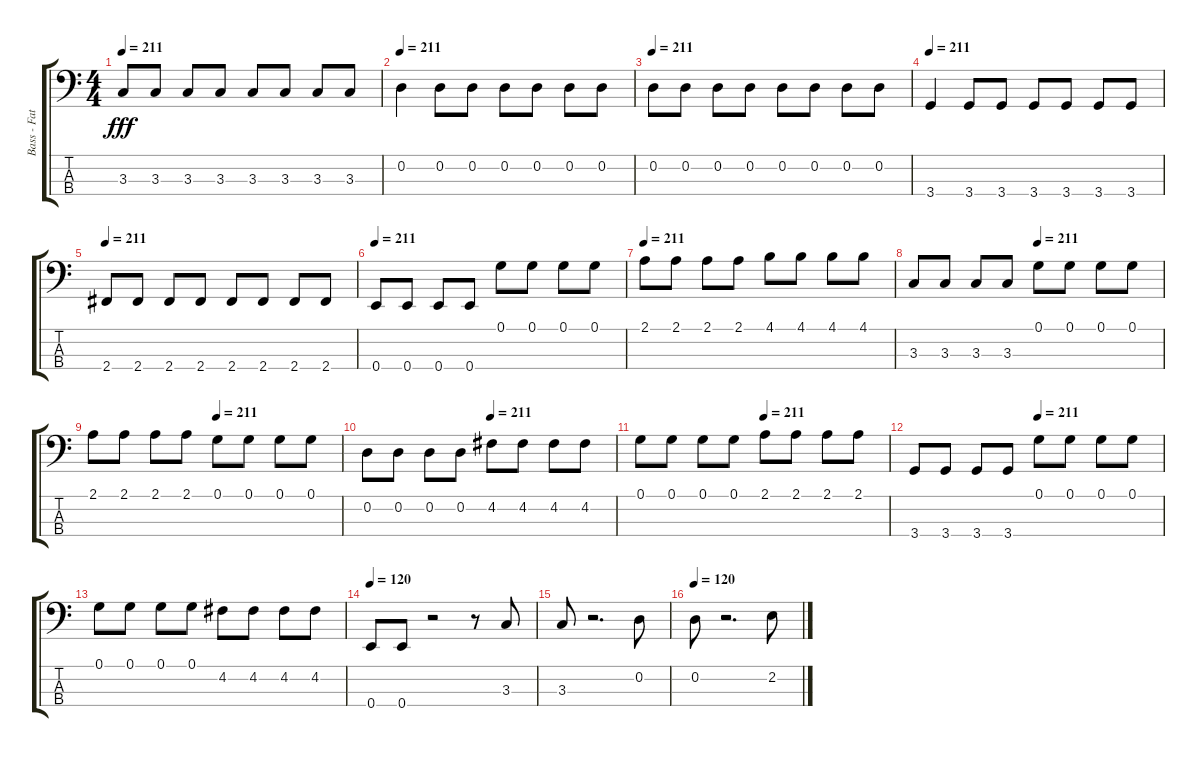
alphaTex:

\track ("Bass - Fat Mike" "Bass - Fat") {instrument electricbasspick}
\staff {score tabs}
\tuning (G2 D2 A1 E1) {hide}
\ts (4 4)
\tempo 211
\clef f4
\ks c
3.3.8{dy fff} 3.3.8 3.3.8 3.3.8 3.3.8 3.3.8 3.3.8 3.3.8 |
\tempo 211
0.2.4 0.2.8 0.2.8 0.2.8 0.2.8 0.2.8 0.2.8 |
\tempo 211
0.2.8 0.2.8 0.2.8 0.2.8 0.2.8 0.2.8 0.2.8 0.2.8 |
\tempo 211
3.4.4 3.4.8 3.4.8 3.4.8 3.4.8 3.4.8 3.4.8 |
\tempo 211
2.4.8 2.4.8 2.4.8 2.4.8 2.4.8 2.4.8 2.4.8 2.4.8 |
\tempo 211
0.4.8 0.4.8 0.4.8 0.4.8 0.1.8 0.1.8 0.1.8 0.1.8 |
\tempo 211
2.1.8 2.1.8 2.1.8 2.1.8 4.1.8 4.1.8 4.1.8 4.1.8 |
\tempo (211 0.5)
3.3.8 3.3.8 3.3.8 3.3.8 0.1.8 0.1.8 0.1.8 0.1.8 |
\tempo (211 0.5)
2.1.8 2.1.8 2.1.8 2.1.8 0.1.8 0.1.8 0.1.8 0.1.8 |
\tempo (211 0.5)
0.2.8 0.2.8 0.2.8 0.2.8 4.2.8 4.2.8 4.2.8 4.2.8 |
\tempo (211 0.5)
0.1.8 0.1.8 0.1.8 0.1.8 2.1.8 2.1.8 2.1.8 2.1.8 |
\tempo (211 0.5)
3.4.8 3.4.8 3.4.8 3.4.8 0.1.8 0.1.8 0.1.8 0.1.8 |
0.1.8 0.1.8 0.1.8 0.1.8 4.2.8 4.2.8 4.2.8 4.2.8 |
\tempo 120
0.4.8 0.4.8 r.2 r.8 3.3.8 |
3.3.8 r.2{d} 0.2.8 |
\tempo 120
0.2.8 r.2{d} 2.2.8
